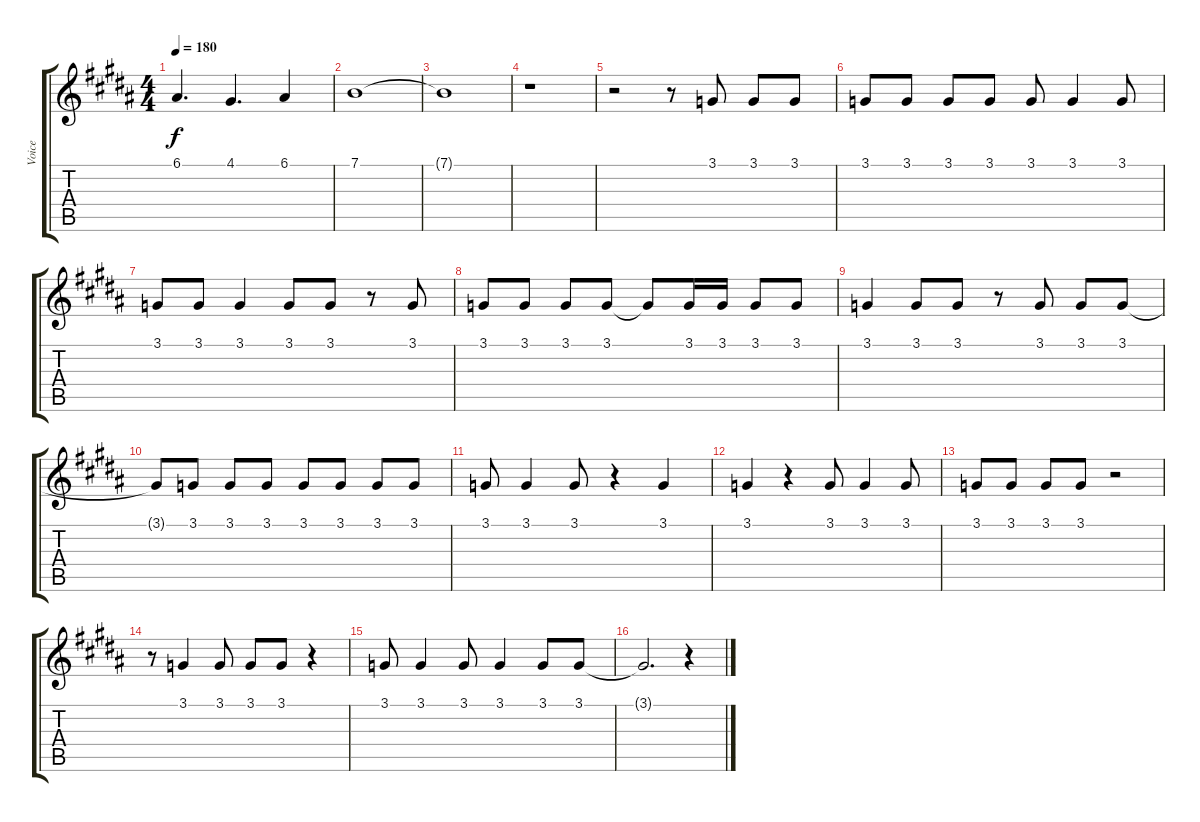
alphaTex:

\track ("Voice" "Voice") {instrument choiraahs}
\staff {score tabs}
\tuning (E4 B3 G3 D3 A2 E2) {hide}
\ts (4 4)
\tempo 180
\clef g2
\ks b
6.1.4{d dy f} 4.1.4{d} 6.1.4 |
7.1.1 |
7.1{t}.1 |
r.1 |
r.2 r.8 3.1.8 3.1.8 3.1.8 |
3.1.8 3.1.8 3.1.8 3.1.8 3.1.8 3.1.4 3.1.8 |
3.1.8 3.1.8 3.1.4 3.1.8 3.1.8 r.8 3.1.8 |
3.1.8 3.1.8 3.1.8 3.1.8 3.1{t}.8 3.1.16 3.1.16 3.1.8 3.1.8 |
3.1.4 3.1.8 3.1.8 r.8 3.1.8 3.1.8 3.1.8 |
3.1{t}.8 3.1.8 3.1.8 3.1.8 3.1.8 3.1.8 3.1.8 3.1.8 |
3.1.8 3.1.4 3.1.8 r.4 3.1.4 |
3.1.4 r.4 3.1.8 3.1.4 3.1.8 |
3.1.8 3.1.8 3.1.8 3.1.8 r.2 |
r.8 3.1.4 3.1.8 3.1.8 3.1.8 r.4 |
3.1.8 3.1.4 3.1.8 3.1.4 3.1.8 3.1.8 |
3.1{t}.2{d} r.4
